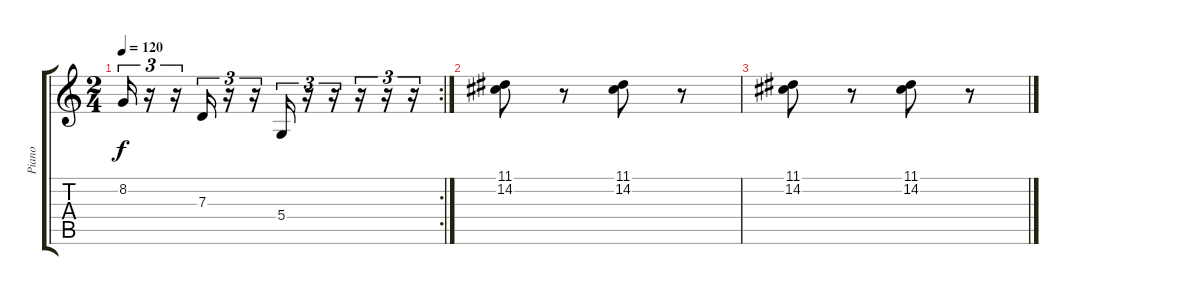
\track ("Piano" "Piano") {instrument acousticgrandpiano}
\staff {score tabs}
\tuning (E4 B3 G3 D3 A2 E2) {hide}
\rc 2
\ts (2 4)
\tempo 120
\clef g2
\ks c
8.2.16{tu (3 2) dy f} r.16{tu (3 2)} r.16{tu (3 2)} 7.3.16{tu (3 2)} r.16{tu (3 2)} r.16{tu (3 2)} 5.4.16{tu (3 2)} r.16{tu (3 2)} r.16{tu (3 2)} r.16{tu (3 2)} r.16{tu (3 2)} r.16{tu (3 2)} |
(11.1 14.2).8 r.8 (11.1 14.2).8 r.8 |
(11.1 14.2).8 r.8 (11.1 14.2).8 r.8
